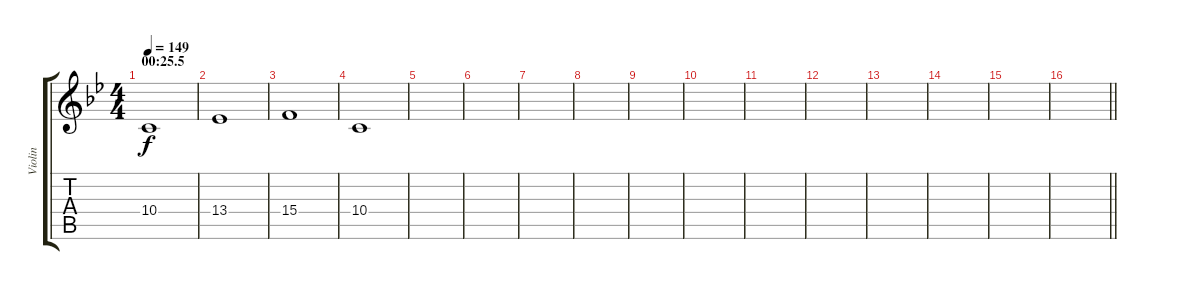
\track ("Violin" "Violin") {instrument violin}
\staff {score tabs}
\tuning (E4 B3 G3 D3 A2 E2) {hide}
\ts (4 4)
\section ("" "00:25.5")
\tempo 149
\clef g2
\ks gminor
10.4.1{dy f} |
13.4.1 |
15.4.1 |
10.4.1 |
|
|
|
|
|
|
|
|
|
|
|
\barLineRight lightlight
